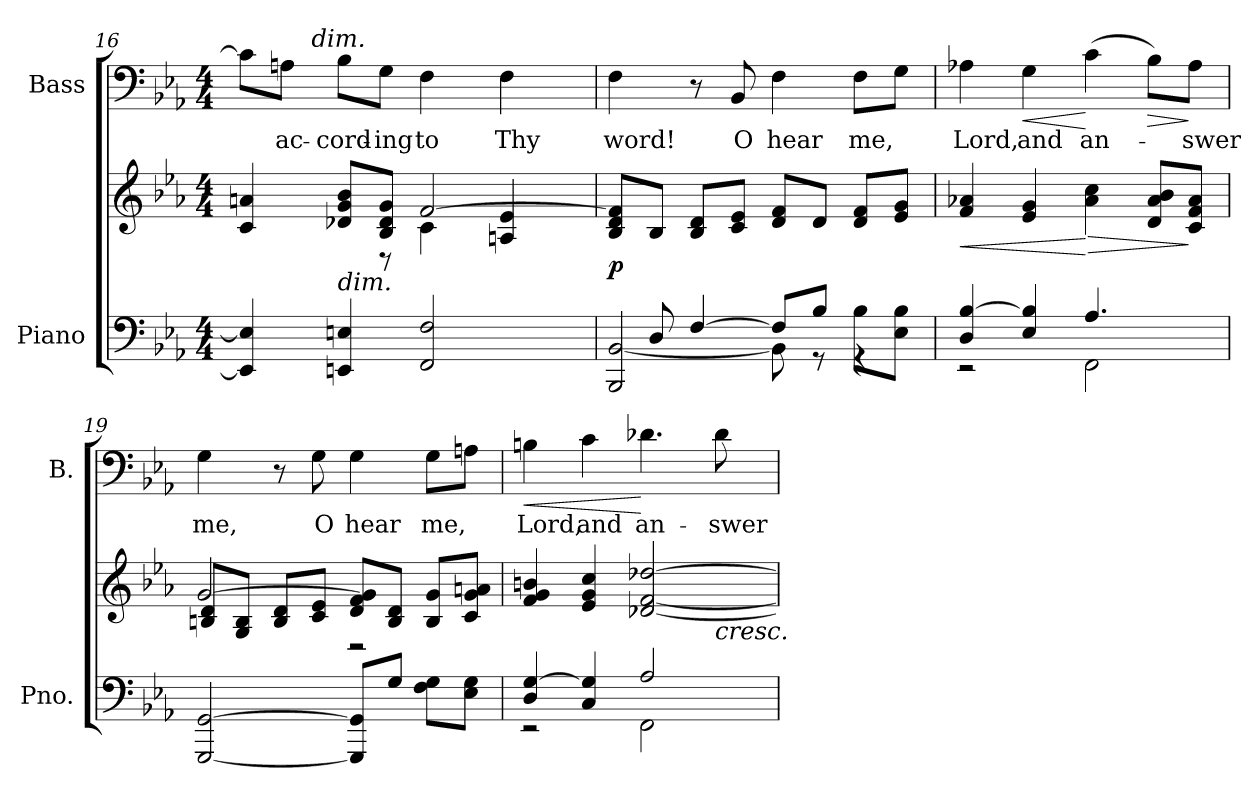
**kern	**kern	**dynam	**kern	**text	**dynam
*part2	*part2	*part2	*part1	*part1	*part1
*staff3	*staff2	*staff2/3	*staff1	*staff1	*staff1
*I"Piano	*	*	*I"Bass	*	*
*I'Pno.	*	*	*I'B.	*	*
*clefF4	*clefG2	*	*clefF4	*	*
*k[b-e-a-]	*k[b-e-a-]	*	*k[b-e-a-]	*	*
*E-:	*E-:	*	*E-:	*	*
*M4/4	*M4/4	*	*M4/4	*	*
=16	=16	=16	=16	=16	=16
*	*^	*	*^	*	*
4EE-i/] 4E-i]	4ci/ 4ani	4ryy	.	8ci\L]	8ryy	.	.
!	!	!	!	!	!	!LO:LY:b:color=#000000	!
.	.	.	.	8Ani\J	16ryy	ac-	.
.	.	.	.	.	512.ryy	.	.
!	!	!	!	!	!LO:TX:a:i:t=dim.	!	!
.	.	.	.	.	2ryy	.	.
!	!LO:TX:b:i:t=dim.	!	!	!	!	!	!
!	!	!	!	!	!	!LO:LY:b:color=#000000	!
4EEni/ 4Eni	8d-Xi/ 8gi/ 8b-i/L	8ryy	.	8B-i\L	.	-cord-	.
!	!	!	!	!	!	!LO:LY:b:color=#000000	!
.	8B-i/ 8d-i/ 8gi/J	8r	.	8Gi\J	.	-ing	.
!	!	!	!	!	!	!LO:LY:b:color=#000000	!
2FFi/ 2Fi	[2fi/	4ci\	.	4Fi\	.	to	.
.	.	.	.	.	4ryy	.	.
!	!	!	!	!	!	!LO:LY:b:color=#000000	!
.	.	4Ani/ 4e-i	.	4Fi\	.	Thy	.
.	.	.	.	.	32ryy	.	.
.	.	.	.	.	64ryy	.	.
.	.	.	.	.	128ryy	.	.
.	.	.	.	.	256ryy	.	.
.	.	.	.	.	1024ryy	.	.
*	*v	*v	*	*	*	*	*
*	*	*	*v	*v	*	*
=17	=17	=17	=17	=17	=17
*^	*	*	*	*	*
*	*	*^	*	*^	*	*
!	!	!	!	!	!	!	!LO:LY:b:color=#000000	!
*	*	*v	*v	*	*	*	*	*
*	*	*	*	*v	*v	*	*
8ryy	2BBB-i/ [2BB-i	8B-i/ 8di/ 8fi]/L	p	4Fi\	word!	.
8Di/	.	8B-i/J	.	.	.	.
[4Fi/	.	8B-i/ 8di/L	.	8r	.	.
!	!	!	!	!	!LO:LY:b:color=#000000	!
.	.	8ci/ 8e-i/J	.	8BB-i/	O	.
!	!	!	!	!	!LO:LY:b:color=#000000	!
8Fi/L]	8BB-i\]	8di/ 8fi/L	.	4Fi\	hear	.
8B-i/J	8r	8di/J	.	.	.	.
!	!	!	!	!	!LO:LY:b:color=#000000	!
8B-i\L	4r	8di/ 8fi/L	.	8Fi\L	me,	.
8E-i\ 8B-i\J	.	8e-i/ 8gi/J	.	8Gi\J	.	.
=18	=18	=18	=18	=18	=18	=18
!	!	!	!LO:HP:b	!	!	!
!	!	!	!	!	!LO:LY:b:color=#000000	!
4Di/ [4B-i	2r	4fi/ 4a-Xi	<	4A-Xi\	Lord,	.
!	!	!	!	!	!LO:LY:b:color=#000000	!LO:HP:b
4E-i/ 4B-i]	.	4e-i/ 4gi	.	4Gi\	and	<
!	!	!	!LO:HP:n=1:b	!	!	!
!	!	!	!	!	!LO:LY:b:color=#000000	!
4.A-i/	2FFi\	4a-i\ 4cci	[ >	(4ci\	an-	[
!	!	!	!	!	!	!LO:HP:b
.	.	8di/ 8a-i/ 8b-i/L	.	8B-i\L)	.	>
!	!	!	!	!	!LO:LY:b:color=#000000	!
8ryy	.	8ci/ 8fi/ 8a-i/J	]	8A-i\J	-swer	]
*v	*v	*	*	*	*	*
!!LO:LB:g=z
=19	=19	=19	=19	=19	=19
*	*^	*	*	*	*
!	!	!	!	!	!LO:LY:b:color=#000000	!
[2GGGi/ [2GGi	[2gi/	8Bni/ 8di/L	.	4Gi\	me,	.
.	.	8Gi/ 8Bi/J	.	.	.	.
.	.	8Bi/ 8di/L	.	8r	.	.
!	!	!	!	!	!LO:LY:b:color=#000000	!
.	.	8ci/ 8e-i/J	.	8Gi\	O	.
!	!	!	!	!	!LO:LY:b:color=#000000	!
8GGGi]/ 8GGi]/L	8di/ 8fi/ 8gi]/L	2r	.	4Gi\	hear	.
8Gi/J	8Bi/ 8di/J	.	.	.	.	.
!	!	!	!	!	!LO:LY:b:color=#000000	!
8Fi\ 8Gi\L	8Bi/ 8gi/L	.	.	8Gi\L	me,	.
8E-i\ 8Gi\J	8ci/ 8gi/ 8ani/J	.	.	8Ani\J	.	.
=20	=20	=20	=20	=20	=20	=20
*^	*	*	*	*	*	*
!	!	!	!	!	!	!LO:LY:b:color=#000000	!LO:HP:b
4Di/ [4Gi	2r	4fi/ 4gi 4bni	2..ryy	.	4Bni\	Lord,	<
!	!	!	!	!	!	!LO:LY:b:color=#000000	!
4Ci/ 4Gi]	.	4e-i/ 4gi 4cci	.	.	4ci\	and	.
!	!	!	!	!	!	!LO:LY:b:color=#000000	!
2A-i/	2FFi\	[2d-Xi/ [2fi [2dd-Xi	.	.	4.d-Xi\	an-	[
!	!	!	!LO:TX:b:i:t=cresc.	!	!	!	!
!	!	!	!	!	!	!LO:LY:b:color=#000000	!
.	.	.	8ryy	.	8d-i\	-swer	.
*v	*v	*	*	*	*	*	*
*	*v	*v	*	*	*	*
=	=	=	=	=	=
*-	*-	*-	*-	*-	*-
